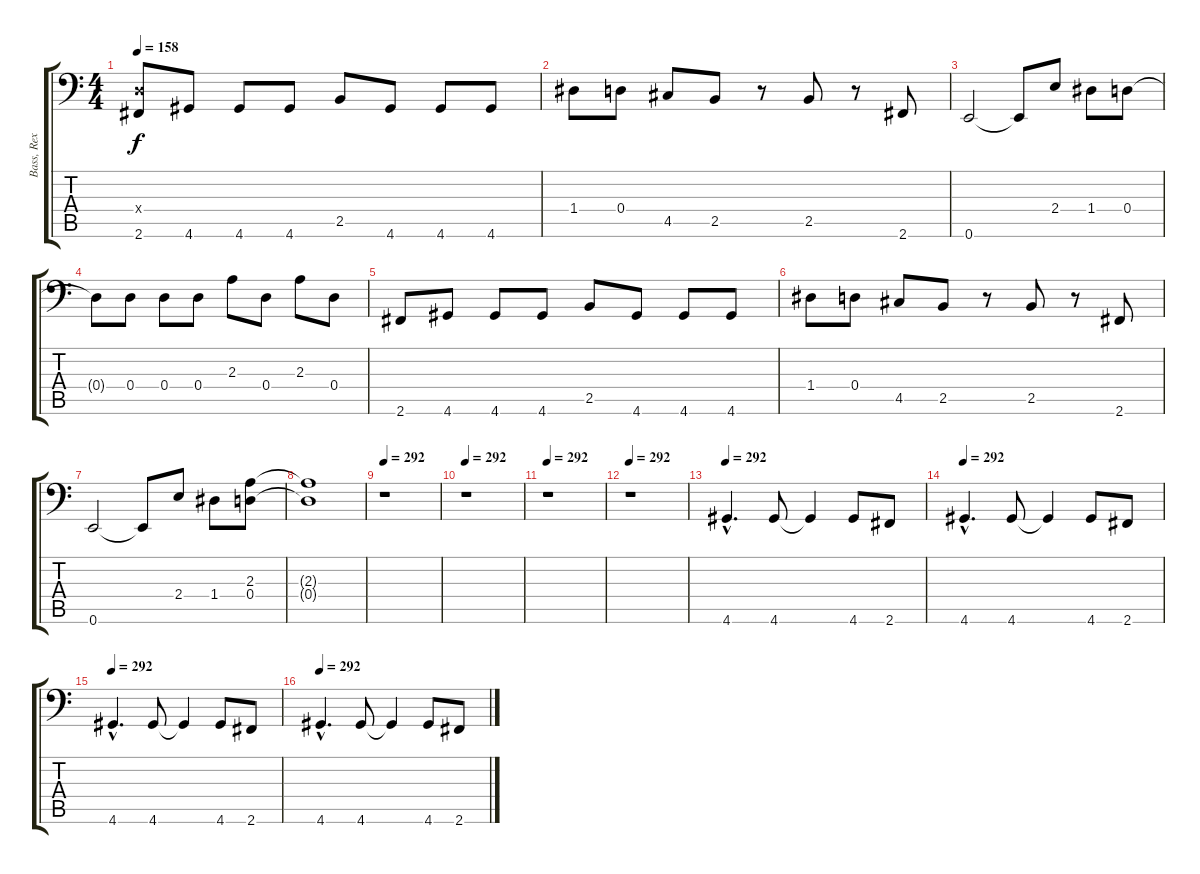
\track ("Bass, Rex" "Bass, Rex") {instrument electricbasspick}
\staff {score tabs}
\tuning (E3 B2 G2 D2 A1 E1) {hide}
\ts (4 4)
\tempo 158
\clef f4
\ks c
(0.4{x} 2.6).8{dy f} 4.6.8 4.6.8 4.6.8 2.5.8 4.6.8 4.6.8 4.6.8 |
1.4.8 0.4.8 4.5.8 2.5.8 r.8 2.5.8 r.8 2.6.8 |
0.6.2 0.6{t}.8 2.4.8 1.4.8 0.4.8 |
0.4{t}.8 0.4.8 0.4.8 0.4.8 2.3.8 0.4.8 2.3.8 0.4.8 |
2.6.8 4.6.8 4.6.8 4.6.8 2.5.8 4.6.8 4.6.8 4.6.8 |
1.4.8 0.4.8 4.5.8 2.5.8 r.8 2.5.8 r.8 2.6.8 |
0.6.2 0.6{t}.8 2.4.8 1.4.8 (2.3 0.4).8 |
(2.3{t} 0.4{t}).1 |
\tempo 292
r.1 |
\tempo 292
r.1 |
\tempo 292
r.1 |
\tempo 292
r.1 |
\tempo 292
4.6{hac}.4{d} 4.6.8 4.6{t}.4 4.6.8 2.6.8 |
\tempo 292
4.6{hac}.4{d} 4.6.8 4.6{t}.4 4.6.8 2.6.8 |
\tempo 292
4.6{hac}.4{d} 4.6.8 4.6{t}.4 4.6.8 2.6.8 |
\tempo 292
4.6{hac}.4{d} 4.6.8 4.6{t}.4 4.6.8 2.6.8
